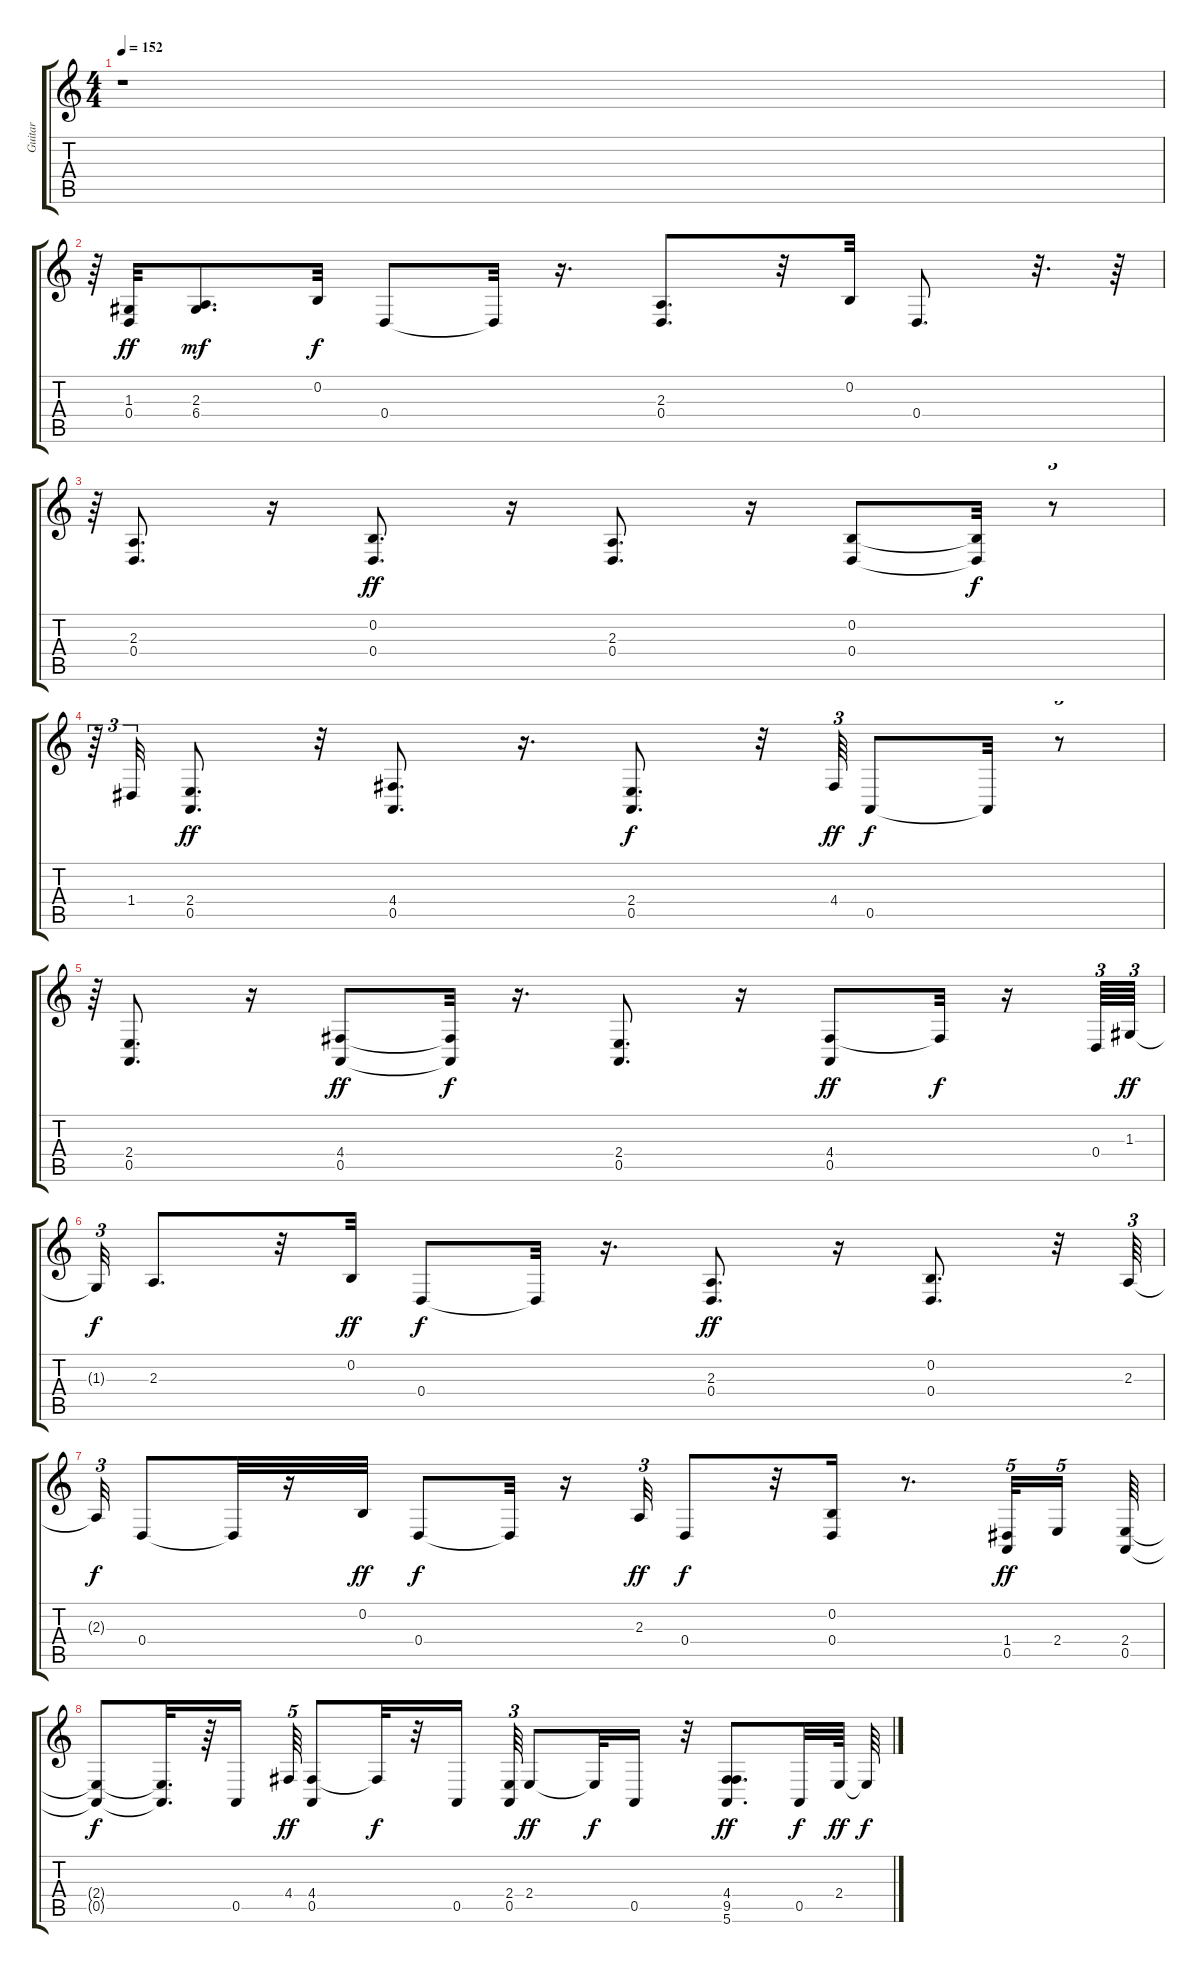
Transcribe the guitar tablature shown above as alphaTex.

\track ("Guitar" "Guitar") {instrument clavinet}
\staff {score tabs}
\tuning (E4 B3 G3 D3 A2 E2) {hide}
\ts (4 4)
\tempo 152
\clef g2
\ks c
r.1{dy f} |
r.64{tu (3 2)} (1.3 0.4).32{dy ff} (2.3 6.4).8{d dy mf} 0.2.32{dy f} 0.4.8 0.4{t}.32 r.16{d} (2.3 0.4).8{d} r.32 0.2.32 0.4.8{d} r.32{d} r.64 |
r.64{tu (3 2)} (2.3 0.4).8{d} r.16 (0.2 0.4).8{d dy ff} r.16 (2.3 0.4).8{d} r.16 (0.2 0.4).8 (0.2{t} 0.4{t}).32{dy f} r.8{tu (3 2)} |
r.64{tu (3 2)} 1.4.32{tu (3 2)} (2.4 0.5).8{d dy ff} r.32 (4.4 0.5).8{d} r.16{d} (2.4 0.5).8{d dy f} r.32 4.4.64{tu (3 2) dy ff} 0.5.8{dy f} 0.5{t}.32 r.8{tu (3 2)} |
r.64{tu (3 2)} (2.4 0.5).8{d} r.16 (4.4 0.5).8{dy ff} (4.4{t} 0.5{t}).32{dy f} r.16{d} (2.4 0.5).8{d} r.16 (4.4 0.5).8{dy ff} 4.4{t}.32{dy f} r.16 0.4.64{tu (3 2)} 1.3.64{tu (3 2) dy ff} |
1.3{t}.32{tu (3 2) dy f} 2.3.8{d} r.32 0.2.32{dy ff} 0.4.8{dy f} 0.4{t}.32 r.16{d} (2.3 0.4).8{d dy ff} r.16 (0.2 0.4).8{d} r.32 2.3.64{tu (3 2)} |
2.3{t}.32{tu (3 2) dy f} 0.4.8 0.4{t}.32 r.16 0.2.32{dy ff} 0.4.8{dy f} 0.4{t}.32 r.16 2.3.32{tu (3 2) dy ff} 0.4.8{dy f} r.32 (0.2 0.4).16 r.8{d} (1.4 0.5).32{tu (5 4) dy ff} 2.4.16{tu (5 4) beam splitsecondary} (2.4 0.5).64 |
(2.4{t} 0.5{t}).8{dy f} (2.4{t} 0.5{t}).32{d} r.64 0.5.16 4.4.64{tu (5 4) dy ff} (4.4 0.5).8 4.4{t}.32{dy f} r.32 0.5.16 (2.4 0.5).64{tu (3 2)} 2.4.8{dy ff} 2.4{t}.32{dy f} 0.5.16 r.32 (4.4 9.5 5.6).8{d dy ff} 0.5.32{dy f} 2.4.64{dy ff} 2.4{t}.64{dy f}
